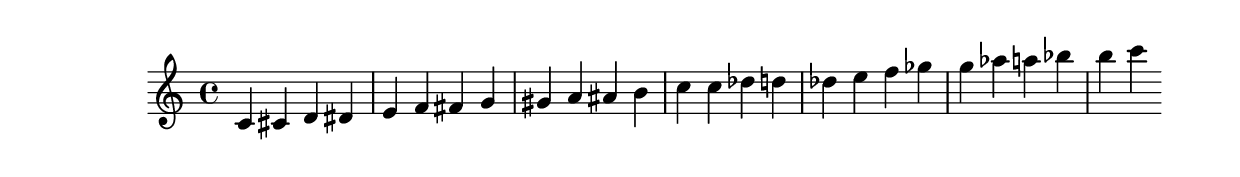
\relative c' {
  c4 cis4 d4 dis4 e4 f4 fis4 g4 gis4 a4 ais4 b4 c4
  c4 des4 d4 des4 e4 f4 ges4 g4 aes4 a4 bes4 b4 c4
}